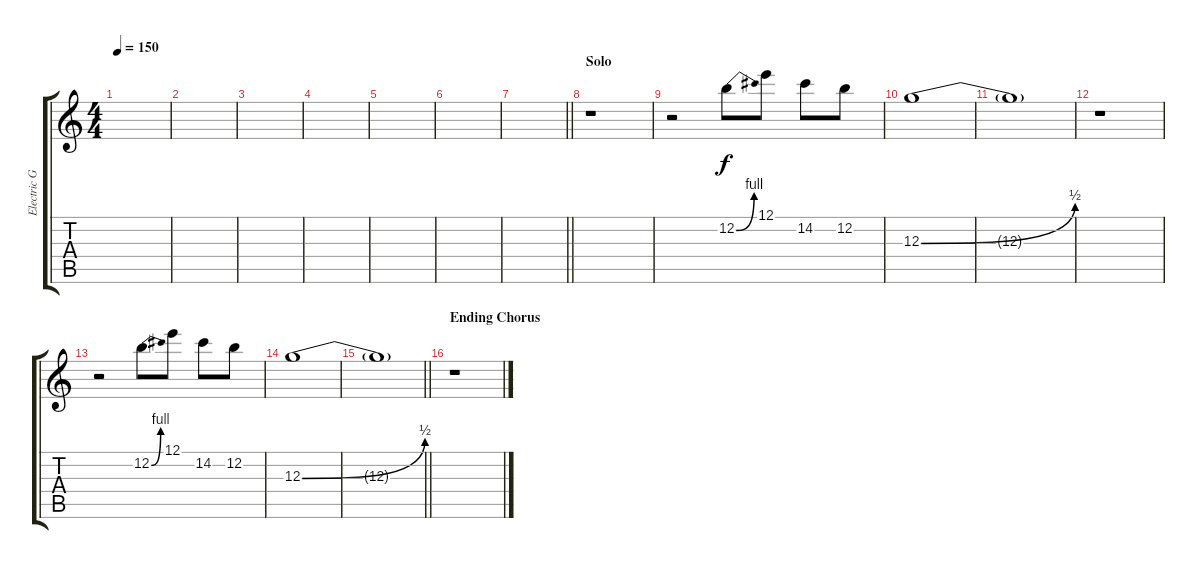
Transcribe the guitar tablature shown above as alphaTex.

\track ("Electric Guitar 2" "Electric G") {instrument distortionguitar}
\staff {score tabs}
\tuning (E4 B3 G3 D3 A2 E2) {hide}
\ts (4 4)
\tempo 150
\clef g2
\ks c
|
|
|
|
|
|
\barLineRight lightlight
|
\section ("" "Solo")
r.1 |
r.2 12.2{be (bend 0 0 60 4)}.8 12.1.8 14.2.8 12.2.8 |
12.3{be (bend 0 0 60 2)}.1 |
12.3{t}.1 |
r.1 |
r.2 12.2{be (bend 0 0 60 4)}.8 12.1.8 14.2.8 12.2.8 |
12.3{be (bend 0 0 60 2)}.1 |
\barLineRight lightlight
12.3{t}.1 |
\section ("" "Ending Chorus")
r.1{volume 12}
